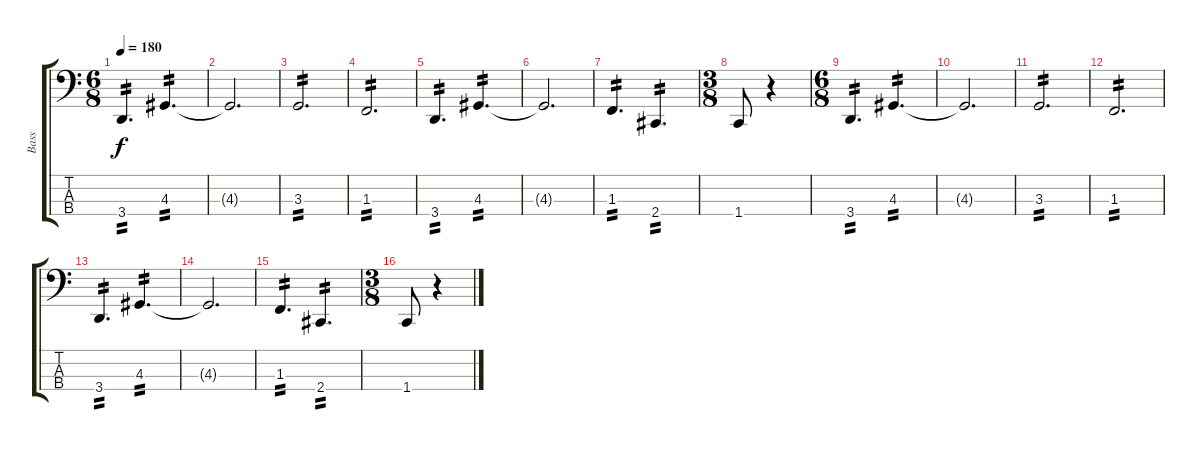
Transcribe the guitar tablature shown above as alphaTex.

\track ("Bass" "Bass") {instrument electricbasspick}
\staff {score tabs}
\tuning (D2 A1 E1 B0) {hide}
\ts (6 8)
\tempo 180
\clef f4
\ks c
3.4.4{d tp 2 dy f} 4.3.4{d tp 2} |
4.3{t}.2{d} |
3.3.2{d tp 2} |
1.3.2{d tp 2} |
3.4.4{d tp 2} 4.3.4{d tp 2} |
4.3{t}.2{d} |
1.3.4{d tp 2} 2.4.4{d tp 2} |
\ts (3 8)
1.4.8 r.4 |
\ts (6 8)
3.4.4{d tp 2} 4.3.4{d tp 2} |
4.3{t}.2{d} |
3.3.2{d tp 2} |
1.3.2{d tp 2} |
3.4.4{d tp 2} 4.3.4{d tp 2} |
4.3{t}.2{d} |
1.3.4{d tp 2} 2.4.4{d tp 2} |
\ts (3 8)
1.4.8 r.4
